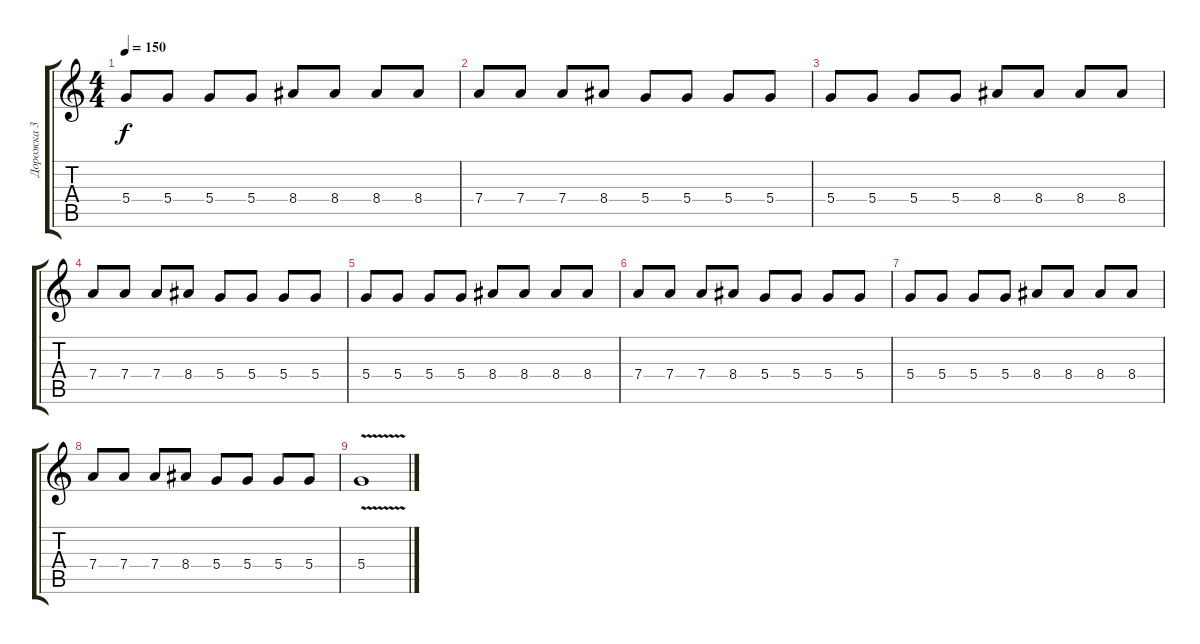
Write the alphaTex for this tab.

\track ("Дорожка 3" "Дорожка 3") {instrument electricguitarjazz}
\staff {score tabs}
\tuning (E4 B3 G3 D3 A2 E2) {hide}
\ts (4 4)
\tempo 150
\clef g2
\ks c
5.4.8{dy f} 5.4.8 5.4.8 5.4.8 8.4.8 8.4.8 8.4.8 8.4.8 |
7.4.8 7.4.8 7.4.8 8.4.8 5.4.8 5.4.8 5.4.8 5.4.8 |
5.4.8 5.4.8 5.4.8 5.4.8 8.4.8 8.4.8 8.4.8 8.4.8 |
7.4.8 7.4.8 7.4.8 8.4.8 5.4.8 5.4.8 5.4.8 5.4.8 |
5.4.8 5.4.8 5.4.8 5.4.8 8.4.8 8.4.8 8.4.8 8.4.8 |
7.4.8 7.4.8 7.4.8 8.4.8 5.4.8 5.4.8 5.4.8 5.4.8 |
5.4.8 5.4.8 5.4.8 5.4.8 8.4.8 8.4.8 8.4.8 8.4.8 |
7.4.8 7.4.8 7.4.8 8.4.8 5.4.8 5.4.8 5.4.8 5.4.8 |
5.4{v}.1
